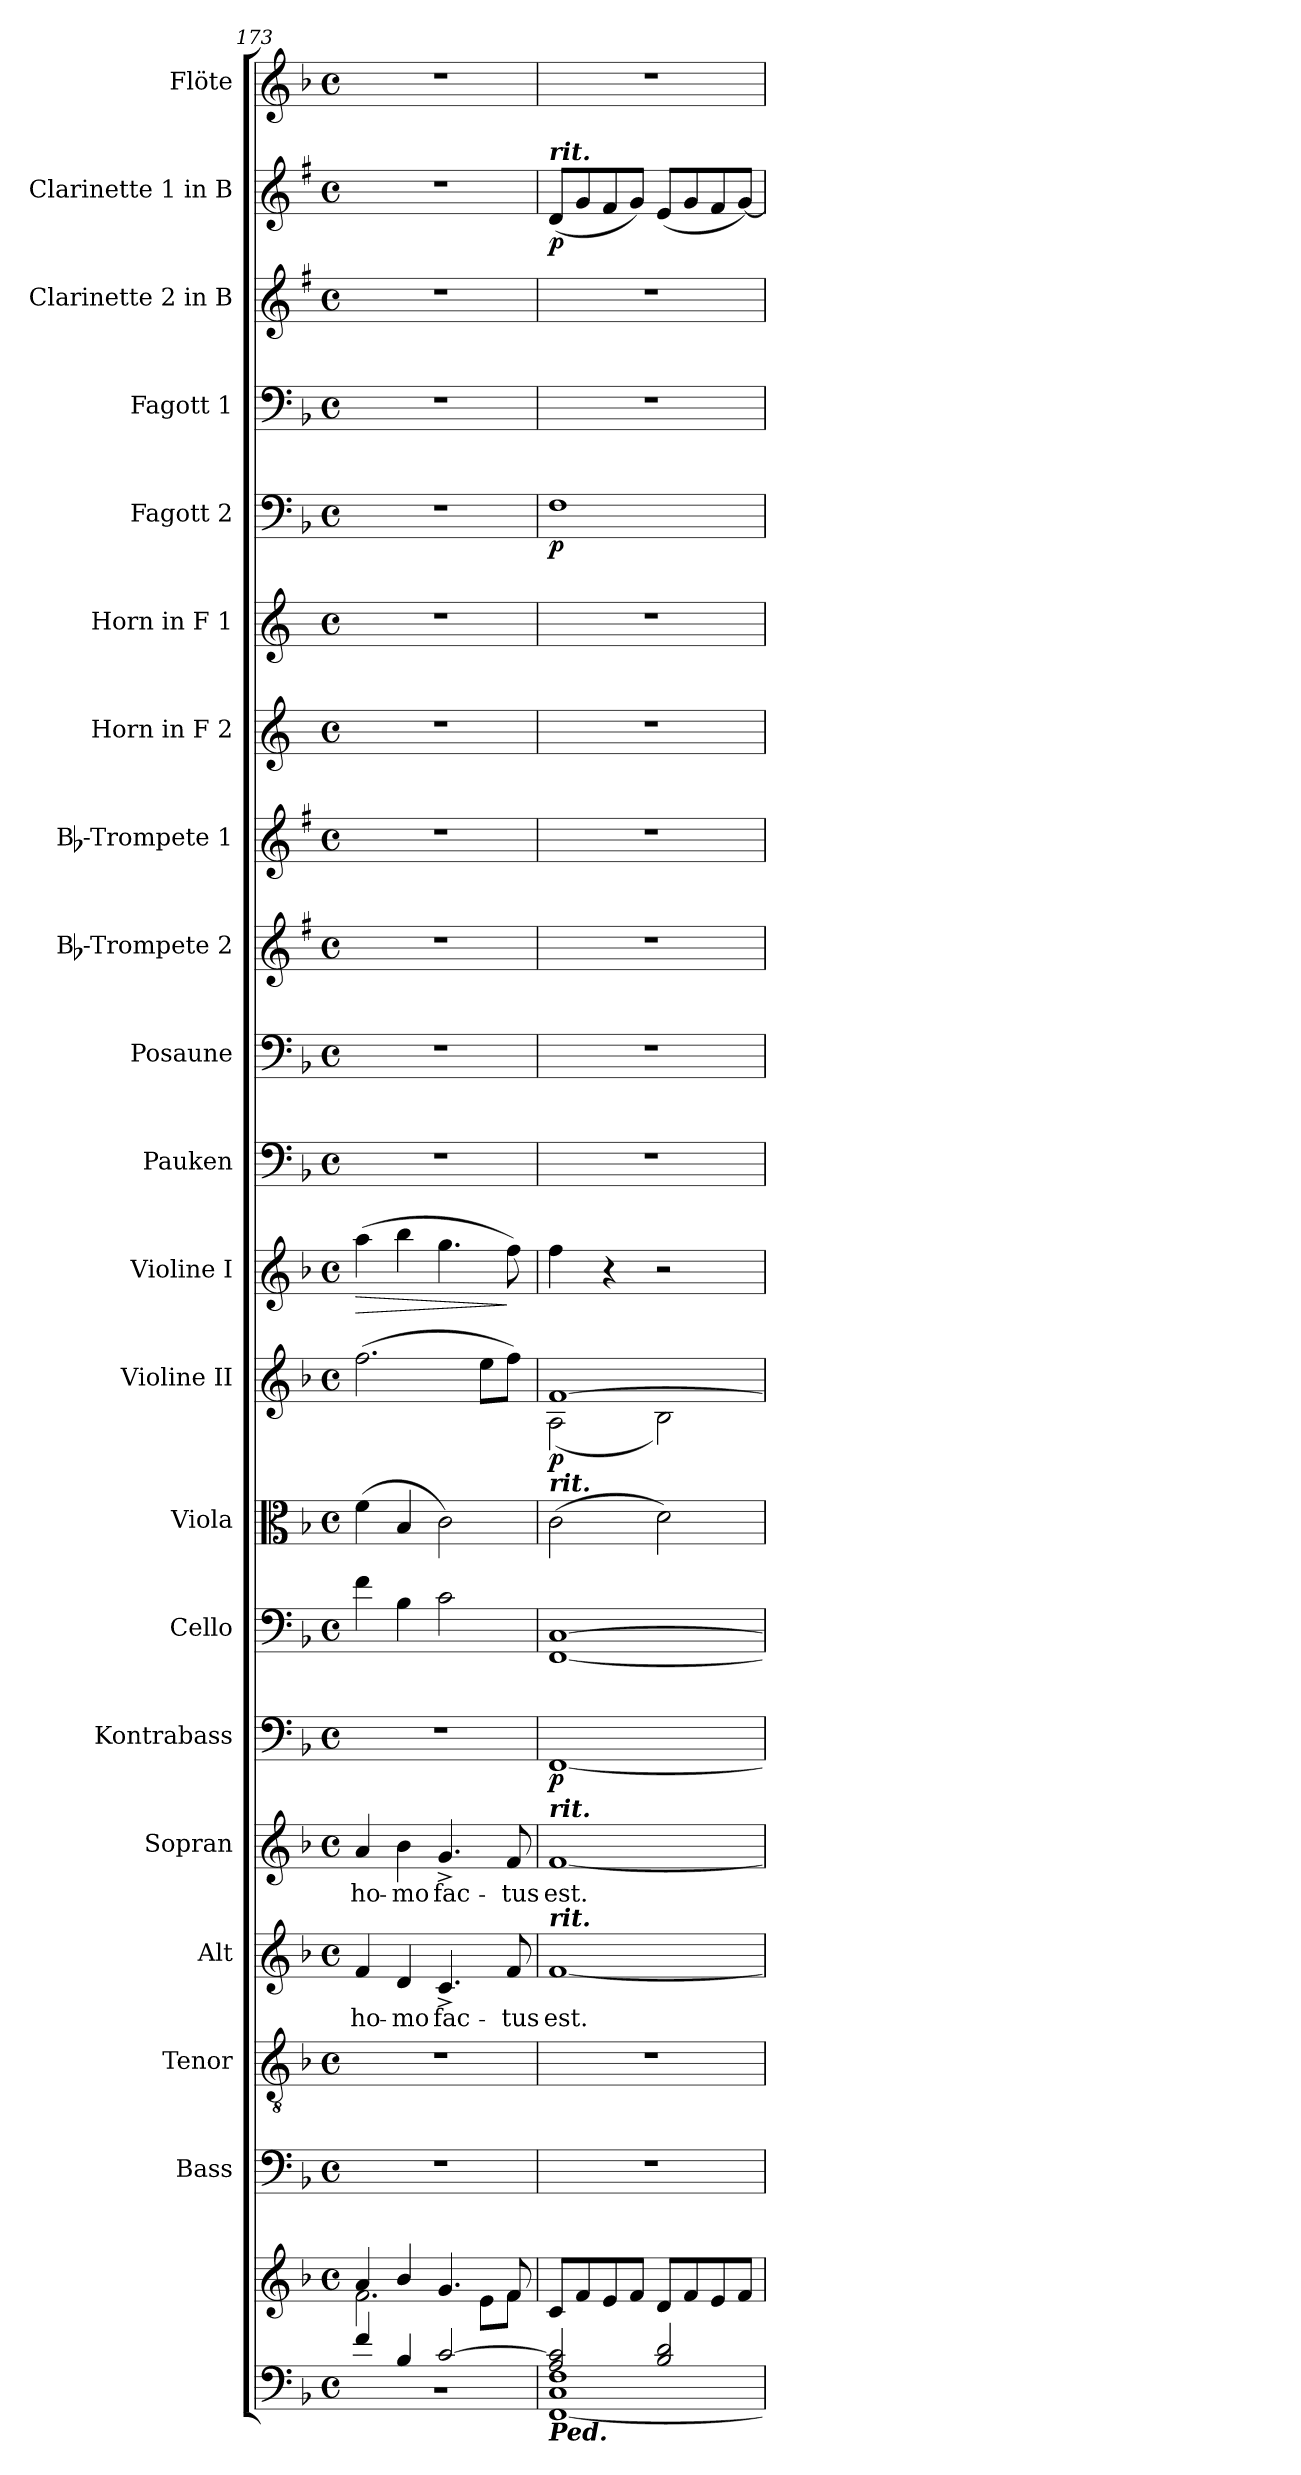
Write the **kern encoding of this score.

**kern	**kern	**kern	**kern	**kern	**text	**kern	**text	**kern	**dynam	**kern	**kern	**kern	**dynam	**kern	**dynam	**kern	**kern	**kern	**kern	**kern	**kern	**kern	**dynam	**kern	**kern	**kern	**dynam	**kern
*part21	*part21	*part20	*part19	*part18	*part18	*part17	*part17	*part16	*part16	*part15	*part14	*part13	*part13	*part12	*part12	*part11	*part10	*part9	*part8	*part7	*part6	*part5	*part5	*part4	*part3	*part2	*part2	*part1
*staff22	*staff21	*staff20	*staff19	*staff18	*staff18	*staff17	*staff17	*staff16	*staff16	*staff15	*staff14	*staff13	*staff13	*staff12	*staff12	*staff11	*staff10	*staff9	*staff8	*staff7	*staff6	*staff5	*staff5	*staff4	*staff3	*staff2	*staff2	*staff1
*	*	*I"Bass	*I"Tenor	*I"Alt	*	*I"Sopran	*	*I"Kontrabass	*	*I"Cello	*I"Viola	*I"Violine II	*	*I"Violine I	*	*I"Pauken	*I"Posaune	*I"Bb-Trompete 2	*I"Bb-Trompete 1	*I"Horn in F 2	*I"Horn in F 1	*I"Fagott 2	*	*I"Fagott 1	*I"Clarinette 2 in B	*I"Clarinette 1 in B	*	*I"Flöte
*	*	*I'B.	*I'T.	*I'A.	*	*I'S.	*	*I'Kb.	*	*	*I'Vla.	*I'Vl. II	*	*I'Vl. I	*	*I'Pk.	*I'Pos.	*I'Bb Trp. 2	*I'Bb Trp. 1	*	*	*I'Fg. 2	*	*I'Fg. 1	*I'Clar. 2	*I'Clar.1	*	*I'Fl.
!!LO:PB:g=z
*clefF4	*clefG2	*clefF4	*clefGv2	*clefG2	*	*clefG2	*	*clefF4	*	*clefF4	*clefC3	*clefG2	*	*clefG2	*	*clefF4	*clefF4	*clefG2	*clefG2	*clefG2	*clefG2	*clefF4	*	*clefF4	*clefG2	*clefG2	*	*clefG2
*	*	*	*	*	*	*	*	*ITrd7c12	*	*	*	*	*	*	*	*	*	*ITrd1c2	*ITrd1c2	*ITrd4c7	*ITrd4c7	*	*	*	*ITrd1c2	*ITrd1c2	*	*
*k[b-]	*k[b-]	*k[b-]	*k[b-]	*k[b-]	*	*k[b-]	*	*k[b-]	*	*k[b-]	*k[b-]	*k[b-]	*	*k[b-]	*	*k[b-]	*k[b-]	*k[b-]	*k[b-]	*k[b-]	*k[b-]	*k[b-]	*	*k[b-]	*k[b-]	*k[b-]	*	*k[b-]
*F:	*F:	*F:	*F:	*F:	*	*F:	*	*F:	*	*F:	*F:	*F:	*	*F:	*	*F:	*F:	*F:	*F:	*F:	*F:	*F:	*	*F:	*F:	*F:	*	*F:
*M4/4	*M4/4	*M4/4	*M4/4	*M4/4	*	*M4/4	*	*M4/4	*	*M4/4	*M4/4	*M4/4	*	*M4/4	*	*M4/4	*M4/4	*M4/4	*M4/4	*M4/4	*M4/4	*M4/4	*	*M4/4	*M4/4	*M4/4	*	*M4/4
*met(c)	*met(c)	*met(c)	*met(c)	*met(c)	*	*met(c)	*	*met(c)	*	*met(c)	*met(c)	*met(c)	*	*met(c)	*	*met(c)	*met(c)	*met(c)	*met(c)	*met(c)	*met(c)	*met(c)	*	*met(c)	*met(c)	*met(c)	*	*met(c)
=173	=173	=173	=173	=173	=173	=173	=173	=173	=173	=173	=173	=173	=173	=173	=173	=173	=173	=173	=173	=173	=173	=173	=173	=173	=173	=173	=173	=173
*^	*^	*	*	*	*	*	*	*	*	*	*	*	*	*	*	*	*	*	*	*	*	*	*	*	*	*	*	*
!	!	!	!	!	!	!	!LO:LY:b	!	!LO:LY:b	!	!	!	!	!	!	!	!LO:HP:b	!	!	!	!	!	!	!	!	!	!	!	!	!
4f/	1r	4a/	2.f\	1r	1r	4f/	ho-	4a/	ho-	1r	.	4f\	(>4f\	(>2.ff\	.	(>4aa\	>	1r	1r	1r	1r	1r	1r	1r	.	1r	1r	1r	.	1r
!	!	!	!	!	!	!	!LO:LY:b	!	!LO:LY:b	!	!	!	!	!	!	!	!	!	!	!	!	!	!	!	!	!	!	!	!	!
4B-/	.	4b-/	.	.	.	4d/	-mo	4b-\	-mo	.	.	4B-\	4B-/	.	.	4bb-\	.	.	.	.	.	.	.	.	.	.	.	.	.	.
!	!	!	!	!	!	!	!LO:LY:b	!	!LO:LY:b	!	!	!	!	!	!	!	!	!	!	!	!	!	!	!	!	!	!	!	!	!
[>2c/	.	4.g/	.	.	.	4.c^>/	fac-	4.g^>/	fac-	.	.	2c\	2c\)	.	.	4.gg\	.	.	.	.	.	.	.	.	.	.	.	.	.	.
.	.	.	8e\L	.	.	.	.	.	.	.	.	.	.	8ee\L	.	.	.	.	.	.	.	.	.	.	.	.	.	.	.	.
!	!	!	!	!	!	!	!LO:LY:b	!	!LO:LY:b	!	!	!	!	!	!	!	!	!	!	!	!	!	!	!	!	!	!	!	!	!
.	.	8f/	8f\J	.	.	8f/	-tus	8f/	-tus	.	.	.	.	8ff\J)	.	8ff\)	]	.	.	.	.	.	.	.	.	.	.	.	.	.
=174	=174	=174	=174	=174	=174	=174	=174	=174	=174	=174	=174	=174	=174	=174	=174	=174	=174	=174	=174	=174	=174	=174	=174	=174	=174	=174	=174	=174	=174	=174
!	!	!	!	!	!	!	!	!	!	!	!	!	!	!	!	!	!	!	!	!	!	!	!	!	!	!	!	!LO:TX:a:Bi:t=rit.	!	!
!	!	!	!	!	!	!	!	!	!	!	!	!	!	!LO:TX:a:Bi:t=rit.	!	!	!	!	!	!	!	!	!	!	!	!	!	!	!	!
!	!	!	!	!	!	!	!	!	!	!	!	!	!LO:TX:a:Bi:t=rit.	!	!	!	!	!	!	!	!	!	!	!	!	!	!	!	!	!
!	!	!	!	!	!	!	!	!LO:TX:a:Bi:t=rit.	!	!	!	!	!	!	!	!	!	!	!	!	!	!	!	!	!	!	!	!	!	!
!	!	!	!	!	!	!LO:TX:a:Bi:t=rit.	!	!	!	!	!	!	!	!	!	!	!	!	!	!	!	!	!	!	!	!	!	!	!	!
!	!	!LO:TX:a:Bi:t=rit.	!	!	!	!	!	!	!	!	!	!	!	!	!	!	!	!	!	!	!	!	!	!	!	!	!	!	!	!
!LO:TX:b:Bi:t=Ped.	!	!	!	!	!	!	!	!	!	!	!	!	!	!	!	!	!	!	!	!	!	!	!	!	!	!	!	!	!	!
!	!	!	!	!	!	!	!LO:LY:b	!	!LO:LY:b	!	!LO:DY:b	!	!	!	!LO:DY:b	!	!	!	!	!	!	!	!	!	!LO:DY:b	!	!	!	!LO:DY:b	!
*	*	*v	*v	*	*	*	*	*	*	*	*	*	*	*^	*	*	*	*	*	*	*	*	*	*	*	*	*	*	*	*
2A/ 2c/]	[<1FF 1C 1F	8c/L	1r	1r	[1f	est.	[1f	est.	[1FFF	p	[1FF [1C	(>2c\	[>1f	(<2A\	p	4ff\	.	1r	1r	1r	1r	1r	1r	1F	p	1r	1r	(<8c/L	p	1r
.	.	8f/	.	.	.	.	.	.	.	.	.	.	.	.	.	.	.	.	.	.	.	.	.	.	.	.	.	8f/	.	.
.	.	8e/	.	.	.	.	.	.	.	.	.	.	.	.	.	4r	.	.	.	.	.	.	.	.	.	.	.	8e/	.	.
.	.	8f/J	.	.	.	.	.	.	.	.	.	.	.	.	.	.	.	.	.	.	.	.	.	.	.	.	.	8f/J)	.	.
2B-/ 2d/	.	8d/L	.	.	.	.	.	.	.	.	.	2d\)	.	2B-\)	.	2r	.	.	.	.	.	.	.	.	.	.	.	(<8d/L	.	.
.	.	8f/	.	.	.	.	.	.	.	.	.	.	.	.	.	.	.	.	.	.	.	.	.	.	.	.	.	8f/	.	.
.	.	8e/	.	.	.	.	.	.	.	.	.	.	.	.	.	.	.	.	.	.	.	.	.	.	.	.	.	8e/	.	.
.	.	8f/J	.	.	.	.	.	.	.	.	.	.	.	.	.	.	.	.	.	.	.	.	.	.	.	.	.	[8f/J)	.	.
*v	*v	*	*	*	*	*	*	*	*	*	*	*	*v	*v	*	*	*	*	*	*	*	*	*	*	*	*	*	*	*	*
=	=	=	=	=	=	=	=	=	=	=	=	=	=	=	=	=	=	=	=	=	=	=	=	=	=	=	=	=
*-	*-	*-	*-	*-	*-	*-	*-	*-	*-	*-	*-	*-	*-	*-	*-	*-	*-	*-	*-	*-	*-	*-	*-	*-	*-	*-	*-	*-
